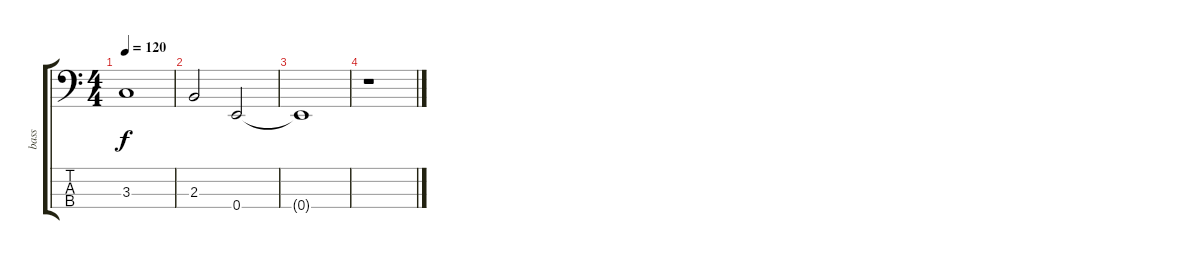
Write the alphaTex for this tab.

\track ("bass" "bass") {instrument electricbassfinger}
\staff {score tabs}
\tuning (G2 D2 A1 E1) {hide}
\ts (4 4)
\tempo 120
\clef f4
\ks c
3.3.1{dy f} |
2.3.2 0.4.2 |
0.4{t}.1 |
r.1
